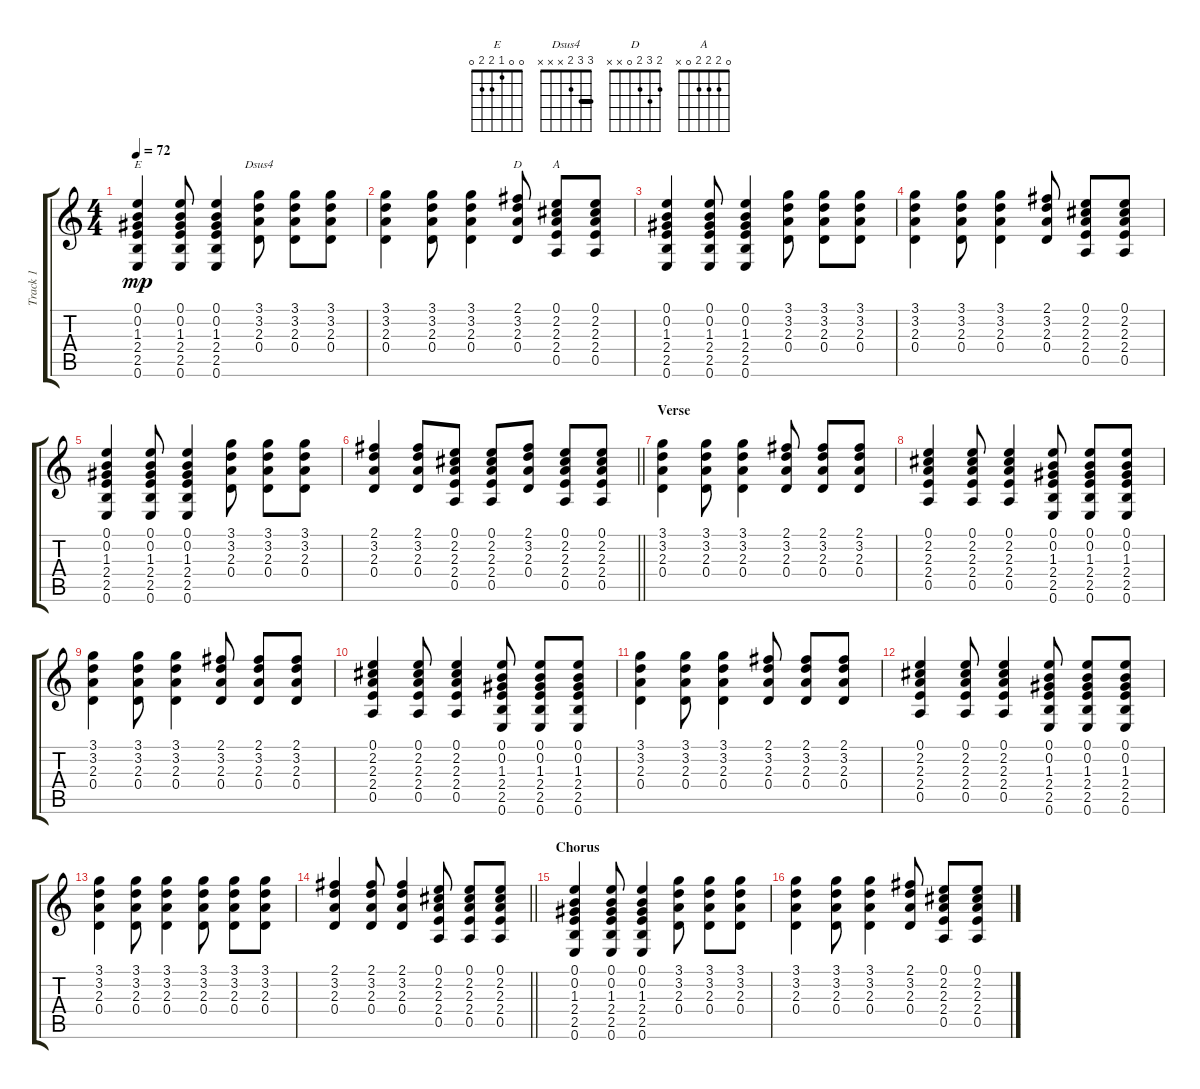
\track ("Track 1" "Track 1") {instrument acousticguitarsteel}
\staff {score tabs}
\tuning (E4 B3 G3 D3 A2 E2) {hide}
\chord ("E" 0 0 1 2 2 0)
\chord ("Dsus4" 3 3 2 x x x) {barre 3}
\chord ("D" 2 3 2 0 x x)
\chord ("A" 0 2 2 2 0 x)
\ts (4 4)
\tempo 72
\clef g2
\ks c
(0.1 0.2 1.3 2.4 2.5 0.6).4{ch "E" dy mp} (0.1 0.2 1.3 2.4 2.5 0.6).8 (0.1 0.2 1.3 2.4 2.5 0.6).4 (3.1 3.2 2.3 0.4).8{ch "Dsus4"} (3.1 3.2 2.3 0.4).8 (3.1 3.2 2.3 0.4).8 |
(3.1 3.2 2.3 0.4).4 (3.1 3.2 2.3 0.4).8 (3.1 3.2 2.3 0.4).4 (2.1 3.2 2.3 0.4).8{ch "D"} (0.1 2.2 2.3 2.4 0.5).8{ch "A"} (0.1 2.2 2.3 2.4 0.5).8 |
(0.1 0.2 1.3 2.4 2.5 0.6).4 (0.1 0.2 1.3 2.4 2.5 0.6).8 (0.1 0.2 1.3 2.4 2.5 0.6).4 (3.1 3.2 2.3 0.4).8 (3.1 3.2 2.3 0.4).8 (3.1 3.2 2.3 0.4).8 |
(3.1 3.2 2.3 0.4).4 (3.1 3.2 2.3 0.4).8 (3.1 3.2 2.3 0.4).4 (2.1 3.2 2.3 0.4).8 (0.1 2.2 2.3 2.4 0.5).8 (0.1 2.2 2.3 2.4 0.5).8 |
(0.1 0.2 1.3 2.4 2.5 0.6).4 (0.1 0.2 1.3 2.4 2.5 0.6).8 (0.1 0.2 1.3 2.4 2.5 0.6).4 (3.1 3.2 2.3 0.4).8 (3.1 3.2 2.3 0.4).8 (3.1 3.2 2.3 0.4).8 |
\barLineRight lightlight
(2.1 3.2 2.3 0.4).4 (2.1 3.2 2.3 0.4).8 (0.1 2.2 2.3 2.4 0.5).8 (0.1 2.2 2.3 2.4 0.5).8 (2.1 3.2 2.3 0.4).8 (0.1 2.2 2.3 2.4 0.5).8 (0.1 2.2 2.3 2.4 0.5).8 |
\section ("" "Verse")
(3.1 3.2 2.3 0.4).4 (3.1 3.2 2.3 0.4).8 (3.1 3.2 2.3 0.4).4 (2.1 3.2 2.3 0.4).8 (2.1 3.2 2.3 0.4).8 (2.1 3.2 2.3 0.4).8 |
(0.1 2.2 2.3 2.4 0.5).4 (0.1 2.2 2.3 2.4 0.5).8 (0.1 2.2 2.3 2.4 0.5).4 (0.1 0.2 1.3 2.4 2.5 0.6).8 (0.1 0.2 1.3 2.4 2.5 0.6).8 (0.1 0.2 1.3 2.4 2.5 0.6).8 |
(3.1 3.2 2.3 0.4).4 (3.1 3.2 2.3 0.4).8 (3.1 3.2 2.3 0.4).4 (2.1 3.2 2.3 0.4).8 (2.1 3.2 2.3 0.4).8 (2.1 3.2 2.3 0.4).8 |
(0.1 2.2 2.3 2.4 0.5).4 (0.1 2.2 2.3 2.4 0.5).8 (0.1 2.2 2.3 2.4 0.5).4 (0.1 0.2 1.3 2.4 2.5 0.6).8 (0.1 0.2 1.3 2.4 2.5 0.6).8 (0.1 0.2 1.3 2.4 2.5 0.6).8 |
(3.1 3.2 2.3 0.4).4 (3.1 3.2 2.3 0.4).8 (3.1 3.2 2.3 0.4).4 (2.1 3.2 2.3 0.4).8 (2.1 3.2 2.3 0.4).8 (2.1 3.2 2.3 0.4).8 |
(0.1 2.2 2.3 2.4 0.5).4 (0.1 2.2 2.3 2.4 0.5).8 (0.1 2.2 2.3 2.4 0.5).4 (0.1 0.2 1.3 2.4 2.5 0.6).8 (0.1 0.2 1.3 2.4 2.5 0.6).8 (0.1 0.2 1.3 2.4 2.5 0.6).8 |
(3.1 3.2 2.3 0.4).4 (3.1 3.2 2.3 0.4).8 (3.1 3.2 2.3 0.4).4 (3.1 3.2 2.3 0.4).8 (3.1 3.2 2.3 0.4).8 (3.1 3.2 2.3 0.4).8 |
\barLineRight lightlight
(2.1 3.2 2.3 0.4).4 (2.1 3.2 2.3 0.4).8 (2.1 3.2 2.3 0.4).4 (0.1 2.2 2.3 2.4 0.5).8 (0.1 2.2 2.3 2.4 0.5).8 (0.1 2.2 2.3 2.4 0.5).8 |
\section ("" "Chorus")
(0.1 0.2 1.3 2.4 2.5 0.6).4 (0.1 0.2 1.3 2.4 2.5 0.6).8 (0.1 0.2 1.3 2.4 2.5 0.6).4 (3.1 3.2 2.3 0.4).8 (3.1 3.2 2.3 0.4).8 (3.1 3.2 2.3 0.4).8 |
(3.1 3.2 2.3 0.4).4 (3.1 3.2 2.3 0.4).8 (3.1 3.2 2.3 0.4).4 (2.1 3.2 2.3 0.4).8 (0.1 2.2 2.3 2.4 0.5).8 (0.1 2.2 2.3 2.4 0.5).8
